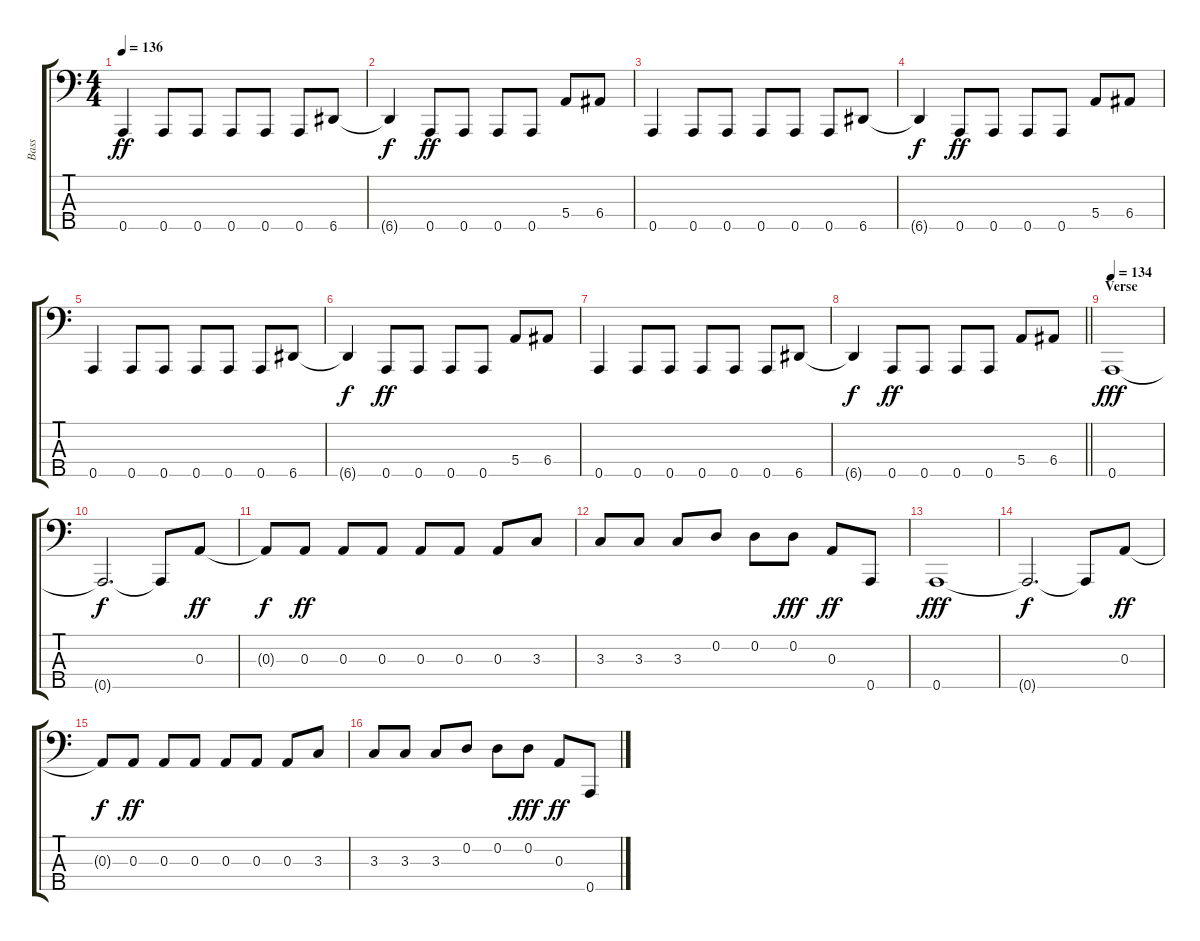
\track ("Bass" "Bass") {instrument electricbasspick}
\staff {score tabs}
\tuning (G2 D2 A1 E1 A0) {hide}
\ts (4 4)
\tempo 136
\clef f4
\ks c
0.5.4{dy ff} 0.5.8 0.5.8 0.5.8 0.5.8 0.5.8 6.5.8 |
6.5{t}.4{dy f} 0.5.8{dy ff} 0.5.8 0.5.8 0.5.8 5.4.8 6.4.8 |
0.5.4 0.5.8 0.5.8 0.5.8 0.5.8 0.5.8 6.5.8 |
6.5{t}.4{dy f} 0.5.8{dy ff} 0.5.8 0.5.8 0.5.8 5.4.8 6.4.8 |
0.5.4 0.5.8 0.5.8 0.5.8 0.5.8 0.5.8 6.5.8 |
6.5{t}.4{dy f} 0.5.8{dy ff} 0.5.8 0.5.8 0.5.8 5.4.8 6.4.8 |
0.5.4 0.5.8 0.5.8 0.5.8 0.5.8 0.5.8 6.5.8 |
\barLineRight lightlight
6.5{t}.4{dy f} 0.5.8{dy ff} 0.5.8 0.5.8 0.5.8 5.4.8 6.4.8 |
\section ("" "Verse")
\tempo 134
0.5.1{dy fff} |
0.5{t}.2{d dy f} 0.5{t}.8 0.3.8{dy ff} |
0.3{t}.8{dy f} 0.3.8{dy ff} 0.3.8 0.3.8 0.3.8 0.3.8 0.3.8 3.3.8 |
3.3.8 3.3.8 3.3.8 0.2.8 0.2.8 0.2.8{dy fff} 0.3.8{dy ff} 0.5.8 |
0.5.1{dy fff} |
0.5{t}.2{d dy f} 0.5{t}.8 0.3.8{dy ff} |
0.3{t}.8{dy f} 0.3.8{dy ff} 0.3.8 0.3.8 0.3.8 0.3.8 0.3.8 3.3.8 |
3.3.8 3.3.8 3.3.8 0.2.8 0.2.8 0.2.8{dy fff} 0.3.8{dy ff} 0.5.8
